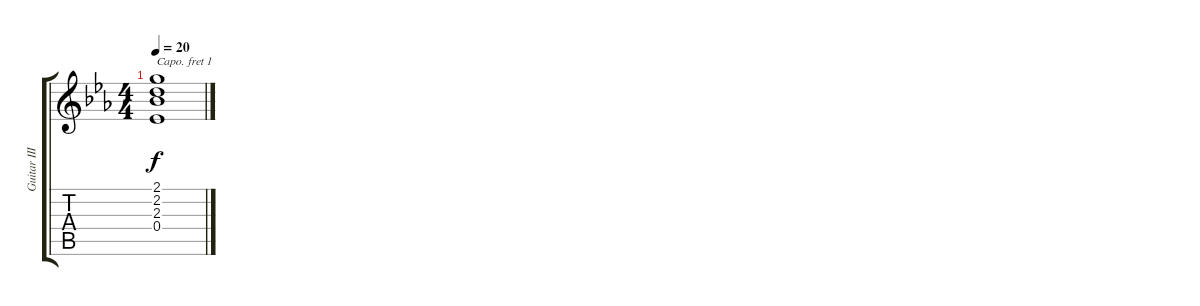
\track ("Guitar III (Hirasawa Yui)" "Guitar III") {instrument acousticguitarsteel}
\staff {score tabs}
\capo 1
\tuning (E4 B3 G3 D3 A2 E2) {hide}
\ts (4 4)
\tempo 20
\clef g2
\ks eb
(2.1 2.2 2.3 0.4).1{dy f}
